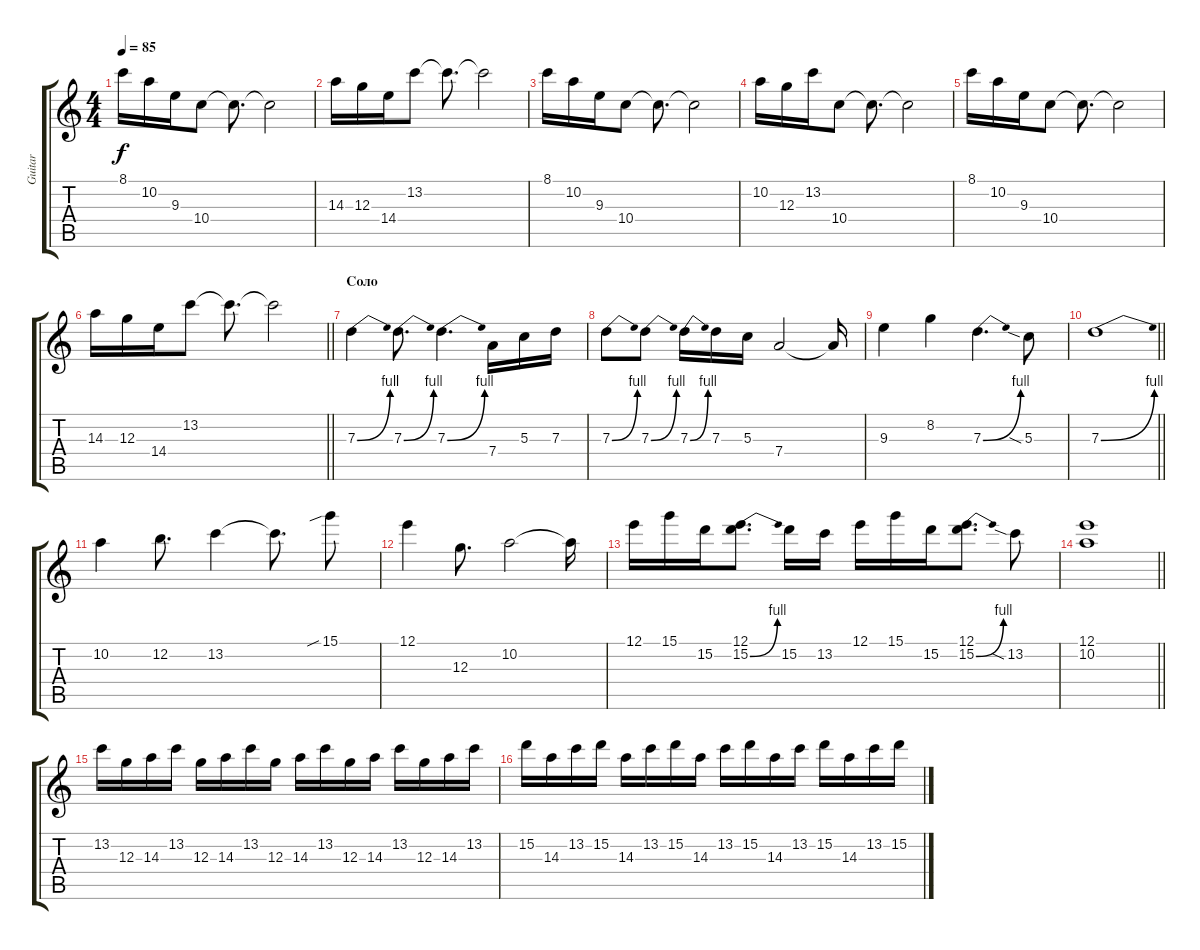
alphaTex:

\track ("Guitar" "Guitar") {instrument distortionguitar}
\staff {score tabs}
\tuning (E4 B3 G3 D3 A2 E2) {hide}
\ts (4 4)
\tempo 85
\clef g2
\ks c
8.1.16{dy f} 10.2.16 9.3.16 10.4.8 10.4{t}.8{d} 10.4{t}.2 |
14.3.16 12.3.16 14.4.16 13.2.8 13.2{t}.8{d} 13.2{t}.2 |
8.1.16 10.2.16 9.3.16 10.4.8 10.4{t}.8{d} 10.4{t}.2 |
10.2.16 12.3.16 13.2.16 10.4.8 10.4{t}.8{d} 10.4{t}.2 |
8.1.16 10.2.16 9.3.16 10.4.8 10.4{t}.8{d} 10.4{t}.2 |
\barLineRight lightlight
14.3.16 12.3.16 14.4.16 13.2.8 13.2{t}.8{d} 13.2{t}.2 |
\section ("" "Соло")
7.3{be (bend 0 0 60 4)}.4{instrument distortionguitar} 7.3{be (bend 0 0 60 4)}.8{d} 7.3{be (bend 0 0 60 4)}.4{d} 7.4.16 5.3.16 7.3.16 |
7.3{be (bend 0 0 60 4)}.8 7.3{be (bend 0 0 60 4)}.8 7.3{be (bend 0 0 60 4)}.16 7.3.16 5.3.16 7.4.2 7.4{t}.16 |
9.3.4 8.2.4 7.3{be (bend 0 0 60 4)}.4{d} 5.3{sia}.8 |
\barLineRight lightlight
7.3{be (bend 0 0 60 4)}.1 |
10.2.4 12.2.8{d} 13.2.4 13.2{t}.8{d} 15.1{sib}.8 |
12.1.4 12.3.8{d} 10.2.2 10.2{t}.16 |
12.1.16 15.1.16 15.2.16 (12.1 15.2{be (bend 0 0 60 4)}).8{d} 15.2.16 13.2.16 12.1.16 15.1.16 15.2.16 (12.1 15.2{be (bend 0 0 60 4)}).8{d} 13.2{sia}.8 |
\barLineRight lightlight
(12.1 10.2).1 |
13.2.16 12.3.16 14.3.16 13.2.16 12.3.16 14.3.16 13.2.16 12.3.16 14.3.16 13.2.16 12.3.16 14.3.16 13.2.16 12.3.16 14.3.16 13.2.16 |
15.2.16 14.3.16 13.2.16 15.2.16 14.3.16 13.2.16 15.2.16 14.3.16 13.2.16 15.2.16 14.3.16 13.2.16 15.2.16 14.3.16 13.2.16 15.2.16
